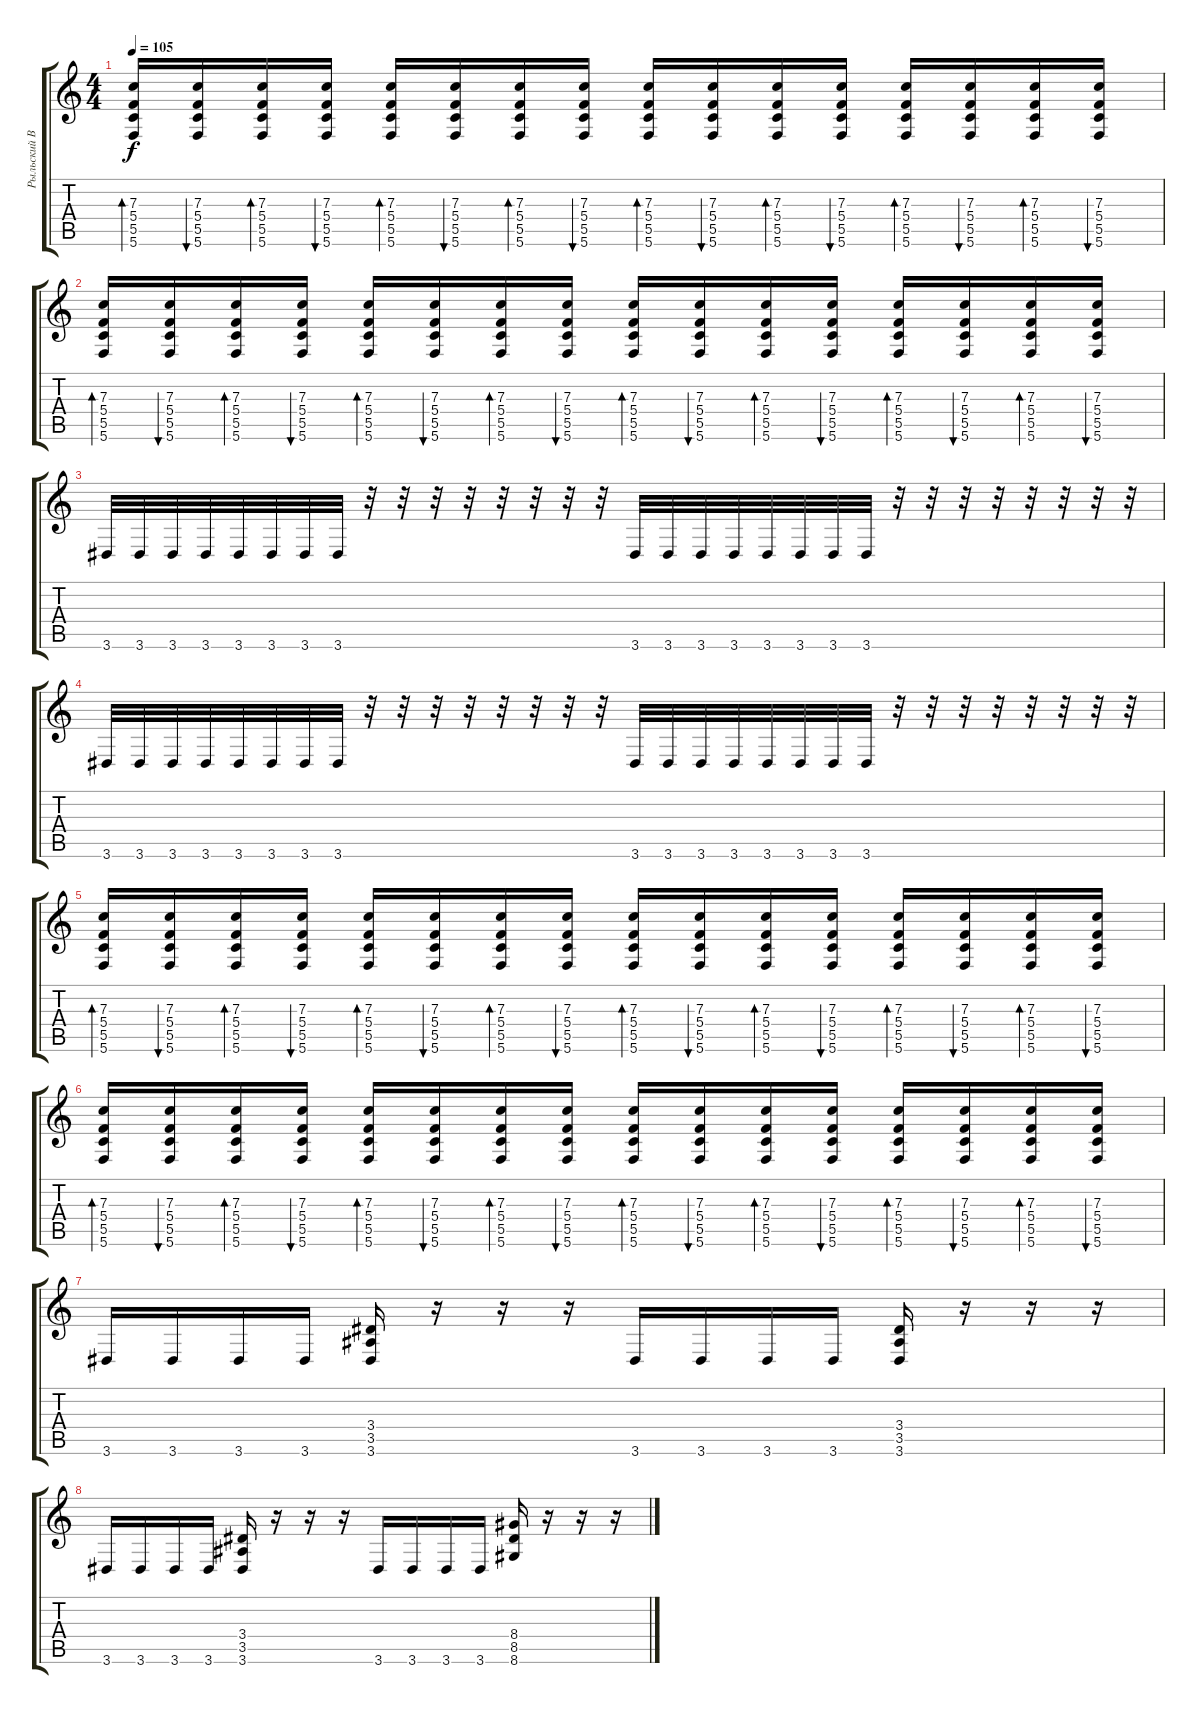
\track ("Рыльский Владислав" "Рыльский В") {instrument distortionguitar}
\staff {score tabs}
\tuning (D4 A3 F3 C3 G2 C2) {hide}
\ts (4 4)
\tempo 105
\clef g2
\ks c
(7.3 5.4 5.5 5.6).16{bd 60 dy f} (7.3 5.4 5.5 5.6).16{bu 60} (7.3 5.4 5.5 5.6).16{bd 60} (7.3 5.4 5.5 5.6).16{bu 60} (7.3 5.4 5.5 5.6).16{bd 60} (7.3 5.4 5.5 5.6).16{bu 60} (7.3 5.4 5.5 5.6).16{bd 60} (7.3 5.4 5.5 5.6).16{bu 60} (7.3 5.4 5.5 5.6).16{bd 60} (7.3 5.4 5.5 5.6).16{bu 60} (7.3 5.4 5.5 5.6).16{bd 60} (7.3 5.4 5.5 5.6).16{bu 60} (7.3 5.4 5.5 5.6).16{bd 60} (7.3 5.4 5.5 5.6).16{bu 60} (7.3 5.4 5.5 5.6).16{bd 60} (7.3 5.4 5.5 5.6).16{bu 60} |
(7.3 5.4 5.5 5.6).16{bd 60} (7.3 5.4 5.5 5.6).16{bu 60} (7.3 5.4 5.5 5.6).16{bd 60} (7.3 5.4 5.5 5.6).16{bu 60} (7.3 5.4 5.5 5.6).16{bd 60} (7.3 5.4 5.5 5.6).16{bu 60} (7.3 5.4 5.5 5.6).16{bd 60} (7.3 5.4 5.5 5.6).16{bu 60} (7.3 5.4 5.5 5.6).16{bd 60} (7.3 5.4 5.5 5.6).16{bu 60} (7.3 5.4 5.5 5.6).16{bd 60} (7.3 5.4 5.5 5.6).16{bu 60} (7.3 5.4 5.5 5.6).16{bd 60} (7.3 5.4 5.5 5.6).16{bu 60} (7.3 5.4 5.5 5.6).16{bd 60} (7.3 5.4 5.5 5.6).16{bu 60} |
3.6.32 3.6.32 3.6.32 3.6.32 3.6.32 3.6.32 3.6.32 3.6.32 r.32 r.32 r.32 r.32 r.32 r.32 r.32 r.32 3.6.32 3.6.32 3.6.32 3.6.32 3.6.32 3.6.32 3.6.32 3.6.32 r.32 r.32 r.32 r.32 r.32 r.32 r.32 r.32 |
3.6.32 3.6.32 3.6.32 3.6.32 3.6.32 3.6.32 3.6.32 3.6.32 r.32 r.32 r.32 r.32 r.32 r.32 r.32 r.32 3.6.32 3.6.32 3.6.32 3.6.32 3.6.32 3.6.32 3.6.32 3.6.32 r.32 r.32 r.32 r.32 r.32 r.32 r.32 r.32 |
(7.3 5.4 5.5 5.6).16{bd 60} (7.3 5.4 5.5 5.6).16{bu 60} (7.3 5.4 5.5 5.6).16{bd 60} (7.3 5.4 5.5 5.6).16{bu 60} (7.3 5.4 5.5 5.6).16{bd 60} (7.3 5.4 5.5 5.6).16{bu 60} (7.3 5.4 5.5 5.6).16{bd 60} (7.3 5.4 5.5 5.6).16{bu 60} (7.3 5.4 5.5 5.6).16{bd 60} (7.3 5.4 5.5 5.6).16{bu 60} (7.3 5.4 5.5 5.6).16{bd 60} (7.3 5.4 5.5 5.6).16{bu 60} (7.3 5.4 5.5 5.6).16{bd 60} (7.3 5.4 5.5 5.6).16{bu 60} (7.3 5.4 5.5 5.6).16{bd 60} (7.3 5.4 5.5 5.6).16{bu 60} |
(7.3 5.4 5.5 5.6).16{bd 60} (7.3 5.4 5.5 5.6).16{bu 60} (7.3 5.4 5.5 5.6).16{bd 60} (7.3 5.4 5.5 5.6).16{bu 60} (7.3 5.4 5.5 5.6).16{bd 60} (7.3 5.4 5.5 5.6).16{bu 60} (7.3 5.4 5.5 5.6).16{bd 60} (7.3 5.4 5.5 5.6).16{bu 60} (7.3 5.4 5.5 5.6).16{bd 60} (7.3 5.4 5.5 5.6).16{bu 60} (7.3 5.4 5.5 5.6).16{bd 60} (7.3 5.4 5.5 5.6).16{bu 60} (7.3 5.4 5.5 5.6).16{bd 60} (7.3 5.4 5.5 5.6).16{bu 60} (7.3 5.4 5.5 5.6).16{bd 60} (7.3 5.4 5.5 5.6).16{bu 60} |
3.6.16 3.6.16 3.6.16 3.6.16 (3.4 3.5 3.6).16 r.16 r.16 r.16 3.6.16 3.6.16 3.6.16 3.6.16 (3.4 3.5 3.6).16 r.16 r.16 r.16 |
3.6.16 3.6.16 3.6.16 3.6.16 (3.4 3.5 3.6).16 r.16 r.16 r.16 3.6.16 3.6.16 3.6.16 3.6.16 (8.4 8.5 8.6).16 r.16 r.16 r.16
